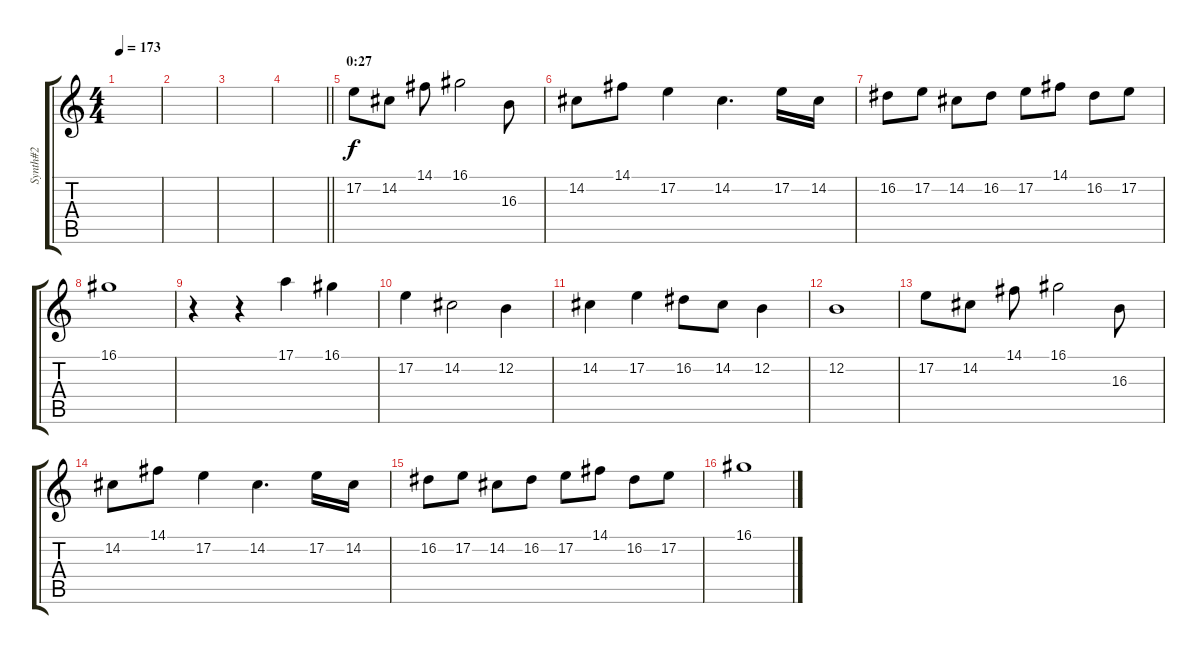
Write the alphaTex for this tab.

\track ("Synth#2" "Synth#2") {instrument reedorgan}
\staff {score tabs}
\tuning (E4 B3 G3 D3 A2 E2) {hide}
\ts (4 4)
\tempo 173
\clef g2
\ks c
|
|
|
\barLineRight lightlight
|
\section ("" "0:27")
17.2.8 14.2.8 14.1.8 16.1.2 16.3.8 |
14.2.8 14.1.8 17.2.4 14.2.4{d} 17.2.16 14.2.16 |
16.2.8 17.2.8 14.2.8 16.2.8 17.2.8 14.1.8 16.2.8 17.2.8 |
16.1.1 |
r.4 r.4 17.1.4 16.1.4 |
17.2.4 14.2.2 12.2.4 |
14.2.4 17.2.4 16.2.8 14.2.8 12.2.4 |
12.2.1 |
17.2.8 14.2.8 14.1.8 16.1.2 16.3.8 |
14.2.8 14.1.8 17.2.4 14.2.4{d} 17.2.16 14.2.16 |
16.2.8 17.2.8 14.2.8 16.2.8 17.2.8 14.1.8 16.2.8 17.2.8 |
16.1.1
